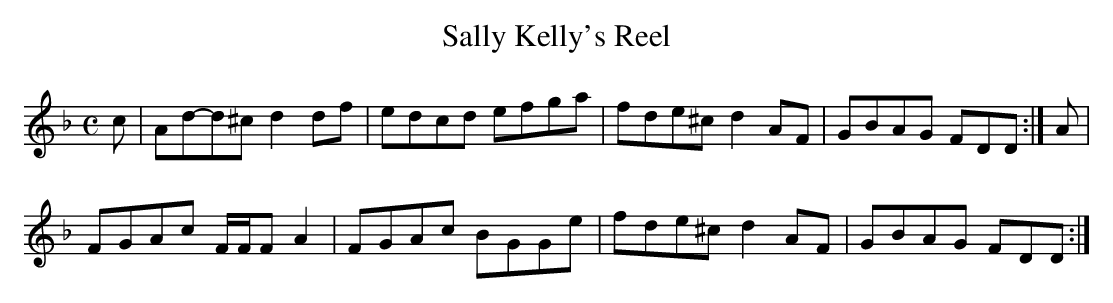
X:1
T:Sally Kelly's Reel
L:1/8
M:C
K:Dm
c|Ad-d^c d2df|edcd efga|fde^c d2 AF|GBAG FDD:|A|
FGAc F/F/F A2|FGAc BGGe|fde^c d2AF|GBAG FDD:|]
